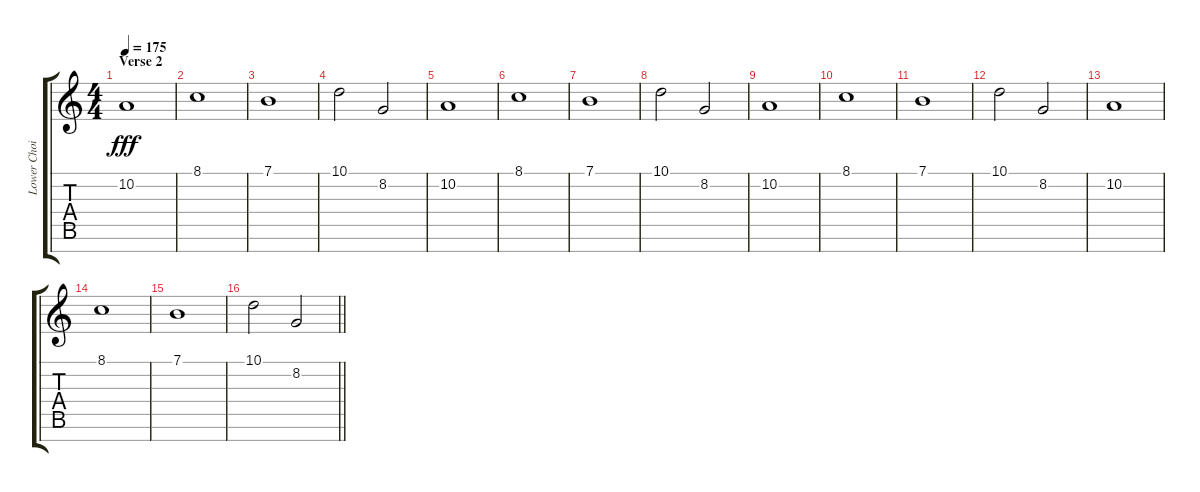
\track ("Lower Choir" "Lower Choi") {instrument voiceoohs}
\staff {score tabs}
\tuning (E4 B3 G3 D3 A2 E2 B1) {hide}
\ts (4 4)
\section ("" "Verse 2")
\tempo 175
\clef g2
\ks c
10.2.1{dy fff} |
8.1.1 |
7.1.1 |
10.1.2 8.2.2 |
10.2.1 |
8.1.1 |
7.1.1 |
10.1.2 8.2.2 |
10.2.1 |
8.1.1 |
7.1.1 |
10.1.2 8.2.2 |
10.2.1 |
8.1.1 |
7.1.1 |
\barLineRight lightlight
10.1.2 8.2.2
